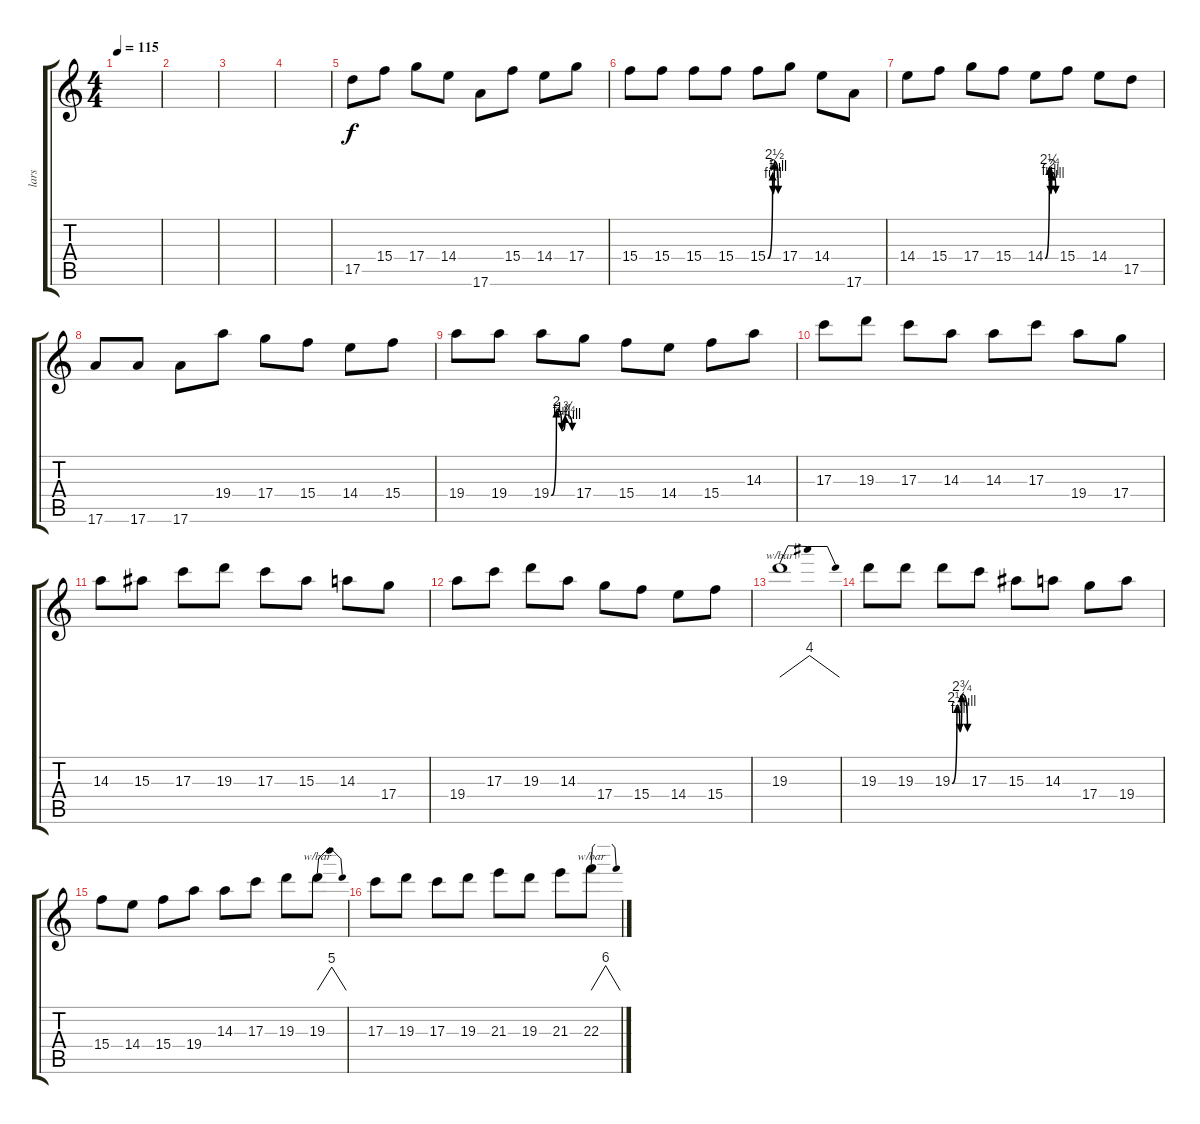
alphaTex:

\track ("lars" "lars") {instrument distortionguitar}
\staff {score tabs}
\tuning (E4 B3 G3 D3 A2 E2) {hide}
\ts (4 4)
\tempo 115
\clef g2
\ks c
|
|
|
|
17.5.8 15.4.8 17.4.8 14.4.8 17.6.8 15.4.8 14.4.8 17.4.8 |
15.4.8 15.4.8 15.4.8 15.4.8 15.4{be (custom 0 0 28 8 30 4 38 10 60 4)}.8 17.4.8 14.4.8 17.6.8 |
14.4.8 15.4.8 17.4.8 15.4.8 14.4{be (custom 0 0 24 9 30 4 38 8 60 4)}.8 15.4.8 14.4.8 17.5.8 |
17.6.8 17.6.8 17.6.8 19.4.8 17.4.8 15.4.8 14.4.8 15.4.8 |
19.4.8 19.4.8 19.4{be (custom 0 0 15 8 30 4 40 7 60 4)}.8 17.4.8 15.4.8 14.4.8 15.4.8 14.3.8 |
17.3.8 19.3.8 17.3.8 14.3.8 14.3.8 17.3.8 19.4.8 17.4.8 |
14.3.8 15.3.8 17.3.8 19.3.8 17.3.8 15.3.8 14.3.8 17.4.8 |
19.4.8 17.3.8 19.3.8 14.3.8 17.4.8 15.4.8 14.4.8 15.4.8 |
19.3.1{tbe (dip default 0 0 58 16 60 0)} |
19.3.8 19.3.8 19.3{be (custom 0 0 19 9 30 4 38 11 60 4)}.8 17.3.8 15.3.8 14.3.8 17.4.8 19.4.8 |
15.4.8 14.4.8 15.4.8 19.4.8 14.3.8 17.3.8 19.3.8 19.3.8{tbe (dip default 0 0 58 20 60 0)} |
17.3.8 19.3.8 17.3.8 19.3.8 21.3.8 19.3.8 21.3.8 22.3.8{tbe (dip default 0 0 58 24 60 0)}
